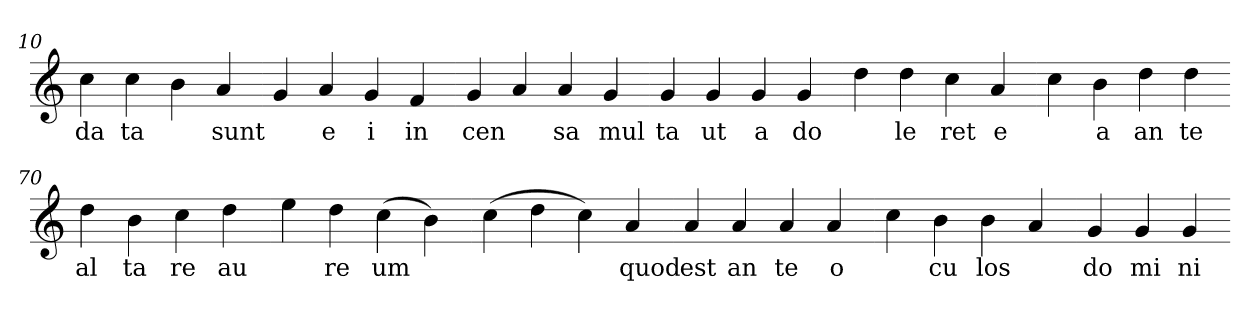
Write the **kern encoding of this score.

**kern	**text
*part1	*part1
*staff1	*staff1
*clefG2	*
=10.	=10.
4cc	da
4cc	ta
4b	.
4a	sunt
=20.-	=20.-
4g	.
4a	e
4g	i
4f	in
=30.-	=30.-
4g	cen
4a	.
4a	sa
4g	mul
=40.-	=40.-
4g	ta
4g	ut
4g	a
4g	do
=50.-	=50.-
4dd	.
4dd	le
4cc	ret
4a	e
=60.-	=60.-
4cc	.
4b	a
4dd	an
4dd	te
=70.-	=70.-
4dd	al
4b	ta
4cc	re
4dd	au
=80.-	=80.-
4ee	.
4dd	re
(>4cc	um
4b)	.
=90.-	=90.-
(>4cc	.
4dd	.
4cc)	.
4a	quod
=100.-	=100.-
4a	est
4a	an
4a	te
4a	o
=110.-	=110.-
4cc	.
4b	cu
4b	los
4a	.
=120.-	=120.-
4g	do
4g	mi
4g	ni
=-	=-
*-	*-
